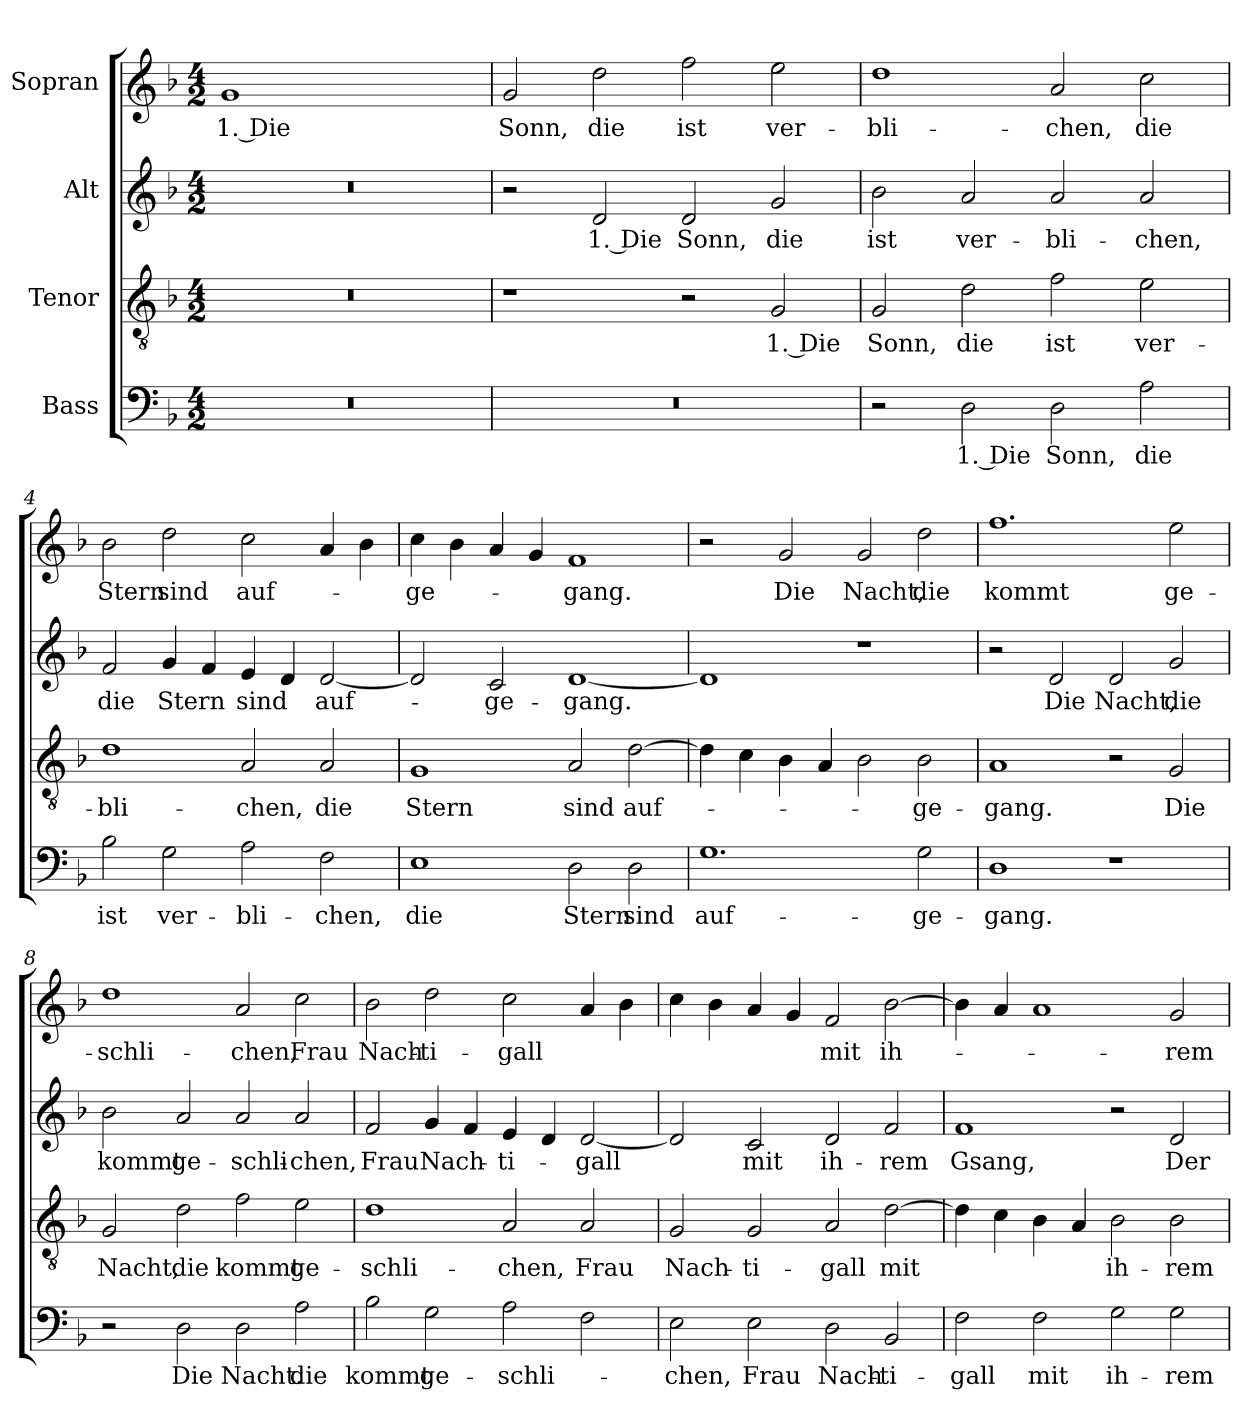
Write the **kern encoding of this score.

**kern	**text	**kern	**text	**kern	**text	**kern	**text
*part4	*part4	*part3	*part3	*part2	*part2	*part1	*part1
*staff4	*staff4	*staff3	*staff3	*staff2	*staff2	*staff1	*staff1
*I"Bass	*	*I"Tenor	*	*I"Alt	*	*I"Sopran	*
*clefF4	*	*clefGv2	*	*clefG2	*	*clefG2	*
*k[b-]	*	*k[b-]	*	*k[b-]	*	*k[b-]	*
*M4/2	*	*M4/2	*	*M4/2	*	*M4/2	*
*MM160	*	*MM160	*	*MM160	*	*MM160	*
=1	=1	=1	=1	=1	=1	=1	=1
!	!	!	!	!	!	!	!LO:LY:b
0r	.	0r	.	0r	.	1g	1. Die
.	.	.	.	.	.	1ryy	.
=2	=2	=2	=2	=2	=2	=2	=2
!	!	!	!	!	!	!	!LO:LY:b
0r	.	1r	.	2r	.	2g/	Sonn,
!	!	!	!	!	!LO:LY:b	!	!LO:LY:b
.	.	.	.	2d/	1. Die	2dd\	die
!	!	!	!	!	!LO:LY:b	!	!LO:LY:b
.	.	2r	.	2d/	Sonn,	2ff\	ist
!	!	!	!LO:LY:b	!	!LO:LY:b	!	!LO:LY:b
.	.	2G/	1. Die	2g/	die	2ee\	ver-
=3	=3	=3	=3	=3	=3	=3	=3
!	!	!	!LO:LY:b	!	!LO:LY:b	!	!LO:LY:b
2r	.	2G/	Sonn,	2b-\	ist	1dd	-bli-
!	!LO:LY:b	!	!LO:LY:b	!	!LO:LY:b	!	!
2D\	1. Die	2d\	die	2a/	ver-	.	.
!	!LO:LY:b	!	!LO:LY:b	!	!LO:LY:b	!	!LO:LY:b
2D\	Sonn,	2f\	ist	2a/	-bli-	2a/	-chen,
!	!LO:LY:b	!	!LO:LY:b	!	!LO:LY:b	!	!LO:LY:b
2A\	die	2e\	ver-	2a/	-chen,	2cc\	die
=4	=4	=4	=4	=4	=4	=4	=4
!	!LO:LY:b	!	!LO:LY:b	!	!LO:LY:b	!	!LO:LY:b
2B-\	ist	1d	-bli-	2f/	die	2b-\	Stern
!	!LO:LY:b	!	!	!	!LO:LY:b	!	!LO:LY:b
2G\	ver-	.	.	4g/	Stern	2dd\	sind
.	.	.	.	4f/	.	.	.
!	!LO:LY:b	!	!LO:LY:b	!	!LO:LY:b	!	!LO:LY:b
2A\	-bli-	2A/	-chen,	4e/	sind	2cc\	auf-
.	.	.	.	4d/	.	.	.
!	!LO:LY:b	!	!LO:LY:b	!	!LO:LY:b	!	!
2F\	-chen,	2A/	die	[2d/	auf-	4a/	.
.	.	.	.	.	.	4b-\	.
!!LO:LB:g=z
=5	=5	=5	=5	=5	=5	=5	=5
!	!LO:LY:b	!	!LO:LY:b	!	!	!	!LO:LY:b
1E	die	1G	Stern	2d/]	.	4cc\	-ge-
.	.	.	.	.	.	4b-\	.
!	!	!	!	!	!LO:LY:b	!	!
.	.	.	.	2c/	-ge-	4a/	.
.	.	.	.	.	.	4g/	.
!	!LO:LY:b	!	!LO:LY:b	!	!LO:LY:b	!	!LO:LY:b
2D\	Stern	2A/	sind	[1d	-gang.	1f	-gang.
!	!LO:LY:b	!	!LO:LY:b	!	!	!	!
2D\	sind	[2d\	auf-	.	.	.	.
=6	=6	=6	=6	=6	=6	=6	=6
!	!LO:LY:b	!	!	!	!	!	!
1.G	auf-	4d\]	.	1d]	.	2r	.
.	.	4c\	.	.	.	.	.
!	!	!	!	!	!	!	!LO:LY:b
.	.	4B-\	.	.	.	2g/	Die
.	.	4A/	.	.	.	.	.
!	!	!	!	!	!	!	!LO:LY:b
.	.	2B-\	.	1r	.	2g/	Nacht,
!	!LO:LY:b	!	!LO:LY:b	!	!	!	!LO:LY:b
2G\	-ge-	2B-\	-ge-	.	.	2dd\	die
=7	=7	=7	=7	=7	=7	=7	=7
!	!LO:LY:b	!	!LO:LY:b	!	!	!	!LO:LY:b
1D	-gang.	1A	-gang.	2r	.	1.ff	kommt
!	!	!	!	!	!LO:LY:b	!	!
.	.	.	.	2d/	Die	.	.
!	!	!	!	!	!LO:LY:b	!	!
1r	.	2r	.	2d/	Nacht,	.	.
!	!	!	!LO:LY:b	!	!LO:LY:b	!	!LO:LY:b
.	.	2G/	Die	2g/	die	2ee\	ge-
=8	=8	=8	=8	=8	=8	=8	=8
!	!	!	!LO:LY:b	!	!LO:LY:b	!	!LO:LY:b
2r	.	2G/	Nacht,	2b-\	kommt	1dd	-schli-
!	!LO:LY:b	!	!LO:LY:b	!	!LO:LY:b	!	!
2D\	Die	2d\	die	2a/	ge-	.	.
!	!LO:LY:b	!	!LO:LY:b	!	!LO:LY:b	!	!LO:LY:b
2D\	Nacht.	2f\	kommt	2a/	-schli-	2a/	-chen,
!	!LO:LY:b	!	!LO:LY:b	!	!LO:LY:b	!	!LO:LY:b
2A\	die	2e\	ge-	2a/	-chen,	2cc\	Frau
!!LO:LB:g=z
=9	=9	=9	=9	=9	=9	=9	=9
!	!LO:LY:b	!	!LO:LY:b	!	!LO:LY:b	!	!LO:LY:b
2B-\	kommt	1d	-schli-	2f/	Frau	2b-\	Nach-
!	!LO:LY:b	!	!	!	!LO:LY:b	!	!LO:LY:b
2G\	ge-	.	.	4g/	Nach-	2dd\	-ti-
.	.	.	.	4f/	.	.	.
!	!LO:LY:b	!	!LO:LY:b	!	!LO:LY:b	!	!LO:LY:b
2A\	-schli-	2A/	-chen,	4e/	-ti-	2cc\	-gall
.	.	.	.	4d/	.	.	.
!	!	!	!LO:LY:b	!	!LO:LY:b	!	!
2F\	.	2A/	Frau	[2d/	-gall	4a/	.
.	.	.	.	.	.	4b-\	.
=10	=10	=10	=10	=10	=10	=10	=10
!	!LO:LY:b	!	!LO:LY:b	!	!	!	!
2E\	-chen,	2G/	Nach-	2d/]	.	4cc\	.
.	.	.	.	.	.	4b-\	.
!	!LO:LY:b	!	!LO:LY:b	!	!LO:LY:b	!	!
2E\	Frau	2G/	-ti-	2c/	mit	4a/	.
.	.	.	.	.	.	4g/	.
!	!LO:LY:b	!	!LO:LY:b	!	!LO:LY:b	!	!LO:LY:b
2D\	Nach-	2A/	-gall	2d/	ih-	2f/	mit
!	!LO:LY:b	!	!LO:LY:b	!	!LO:LY:b	!	!LO:LY:b
2BB-/	-ti-	[2d\	mit	2f/	-rem	[2b-\	ih-
=11	=11	=11	=11	=11	=11	=11	=11
!	!LO:LY:b	!	!	!	!LO:LY:b	!	!
2F\	-gall	4d\]	.	1f	Gsang,	4b-\]	.
.	.	4c\	.	.	.	4a/	.
!	!LO:LY:b	!	!	!	!	!	!
2F\	mit	4B-\	.	.	.	1a	.
.	.	4A/	.	.	.	.	.
!	!LO:LY:b	!	!LO:LY:b	!	!	!	!
2G\	ih-	2B-\	ih-	2r	.	.	.
!	!LO:LY:b	!	!LO:LY:b	!	!LO:LY:b	!	!LO:LY:b
2G\	-rem	2B-\	-rem	2d/	Der	2g/	-rem
=	=	=	=	=	=	=	=
*-	*-	*-	*-	*-	*-	*-	*-
